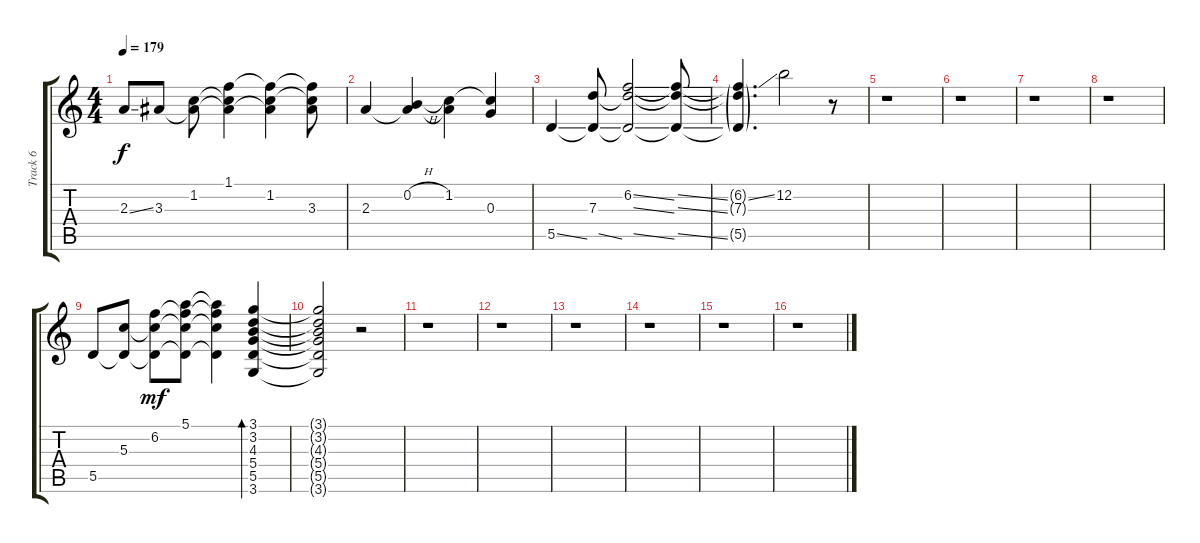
\track ("Track 6" "Track 6") {instrument electricguitarclean}
\staff {score tabs}
\tuning (E4 B3 G3 D3 A2 E2) {hide}
\ts (4 4)
\tempo 179
\clef g2
\ks c
2.3{ss}.8{dy f} 3.3.8 (1.2 3.3{t}).8 (1.1 1.2{t} 3.3{t}).4 (1.1{t} 1.2 3.3{t}).4 (1.1{t} 1.2{t} 3.3).8 |
2.3.4 (0.2{h} 2.3{t}).4 (1.2 2.3{t}).4 (1.2{t} 0.3).4 |
5.5{ss}.4 (7.3 5.5{ss t}).8 (6.2{ss} 7.3{ss t} 5.5{ss t}).2 (6.2{ss t} 7.3{ss t} 5.5{ss t}).8 |
(6.2{ss g t} 7.3{g t} 5.5{g t}).4{d} 12.2.2 r.8 |
r.1 |
r.1 |
r.1 |
r.1 |
5.5.8 (5.3 5.5{t}).8 (6.2 5.3{t} 5.5{t}).8{dy mf} (5.1 6.2{t} 5.3{t} 5.5{t}).8 (5.1{t} 6.2{t} 5.3{t} 5.5{t}).4 (3.1 3.2 4.3 5.4 5.5 3.6).4{bd 120} |
(3.1{t} 3.2{t} 4.3{t} 5.4{t} 5.5{t} 3.6{t}).2 r.2 |
r.1 |
r.1 |
r.1 |
r.1 |
r.1 |
r.1
